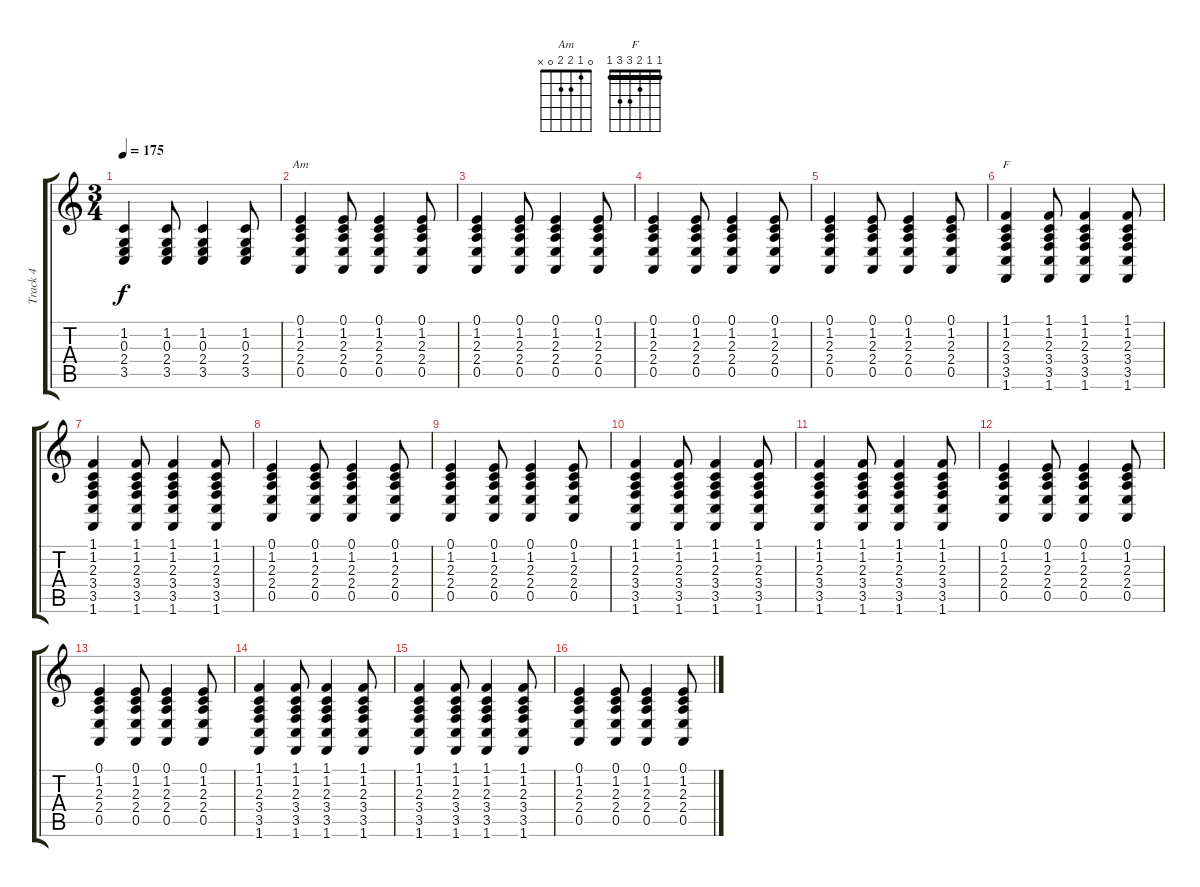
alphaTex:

\track ("Track 4" "Track 4") {instrument brightacousticpiano}
\staff {score tabs}
\tuning (E4 B3 G3 D3 A2 E2) {hide}
\chord ("Am" 0 1 2 2 0 x)
\chord ("F" 1 1 2 3 3 1) {barre 1}
\ts (3 4)
\tempo 175
\clef g2
\ks c
(1.2 0.3 2.4 3.5).4{dy f} (1.2 0.3 2.4 3.5).8 (1.2 0.3 2.4 3.5).4 (1.2 0.3 2.4 3.5).8 |
(0.1 1.2 2.3 2.4 0.5).4{ch "Am"} (0.1 1.2 2.3 2.4 0.5).8 (0.1 1.2 2.3 2.4 0.5).4 (0.1 1.2 2.3 2.4 0.5).8 |
(0.1 1.2 2.3 2.4 0.5).4 (0.1 1.2 2.3 2.4 0.5).8 (0.1 1.2 2.3 2.4 0.5).4 (0.1 1.2 2.3 2.4 0.5).8 |
(0.1 1.2 2.3 2.4 0.5).4 (0.1 1.2 2.3 2.4 0.5).8 (0.1 1.2 2.3 2.4 0.5).4 (0.1 1.2 2.3 2.4 0.5).8 |
(0.1 1.2 2.3 2.4 0.5).4 (0.1 1.2 2.3 2.4 0.5).8 (0.1 1.2 2.3 2.4 0.5).4 (0.1 1.2 2.3 2.4 0.5).8 |
(1.1 1.2 2.3 3.4 3.5 1.6).4{ch "F"} (1.1 1.2 2.3 3.4 3.5 1.6).8 (1.1 1.2 2.3 3.4 3.5 1.6).4 (1.1 1.2 2.3 3.4 3.5 1.6).8 |
(1.1 1.2 2.3 3.4 3.5 1.6).4 (1.1 1.2 2.3 3.4 3.5 1.6).8 (1.1 1.2 2.3 3.4 3.5 1.6).4 (1.1 1.2 2.3 3.4 3.5 1.6).8 |
(0.1 1.2 2.3 2.4 0.5).4 (0.1 1.2 2.3 2.4 0.5).8 (0.1 1.2 2.3 2.4 0.5).4 (0.1 1.2 2.3 2.4 0.5).8 |
(0.1 1.2 2.3 2.4 0.5).4 (0.1 1.2 2.3 2.4 0.5).8 (0.1 1.2 2.3 2.4 0.5).4 (0.1 1.2 2.3 2.4 0.5).8 |
(1.1 1.2 2.3 3.4 3.5 1.6).4 (1.1 1.2 2.3 3.4 3.5 1.6).8 (1.1 1.2 2.3 3.4 3.5 1.6).4 (1.1 1.2 2.3 3.4 3.5 1.6).8 |
(1.1 1.2 2.3 3.4 3.5 1.6).4 (1.1 1.2 2.3 3.4 3.5 1.6).8 (1.1 1.2 2.3 3.4 3.5 1.6).4 (1.1 1.2 2.3 3.4 3.5 1.6).8 |
(0.1 1.2 2.3 2.4 0.5).4 (0.1 1.2 2.3 2.4 0.5).8 (0.1 1.2 2.3 2.4 0.5).4 (0.1 1.2 2.3 2.4 0.5).8 |
(0.1 1.2 2.3 2.4 0.5).4 (0.1 1.2 2.3 2.4 0.5).8 (0.1 1.2 2.3 2.4 0.5).4 (0.1 1.2 2.3 2.4 0.5).8 |
(1.1 1.2 2.3 3.4 3.5 1.6).4 (1.1 1.2 2.3 3.4 3.5 1.6).8 (1.1 1.2 2.3 3.4 3.5 1.6).4 (1.1 1.2 2.3 3.4 3.5 1.6).8 |
(1.1 1.2 2.3 3.4 3.5 1.6).4 (1.1 1.2 2.3 3.4 3.5 1.6).8 (1.1 1.2 2.3 3.4 3.5 1.6).4 (1.1 1.2 2.3 3.4 3.5 1.6).8 |
(0.1 1.2 2.3 2.4 0.5).4 (0.1 1.2 2.3 2.4 0.5).8 (0.1 1.2 2.3 2.4 0.5).4 (0.1 1.2 2.3 2.4 0.5).8
